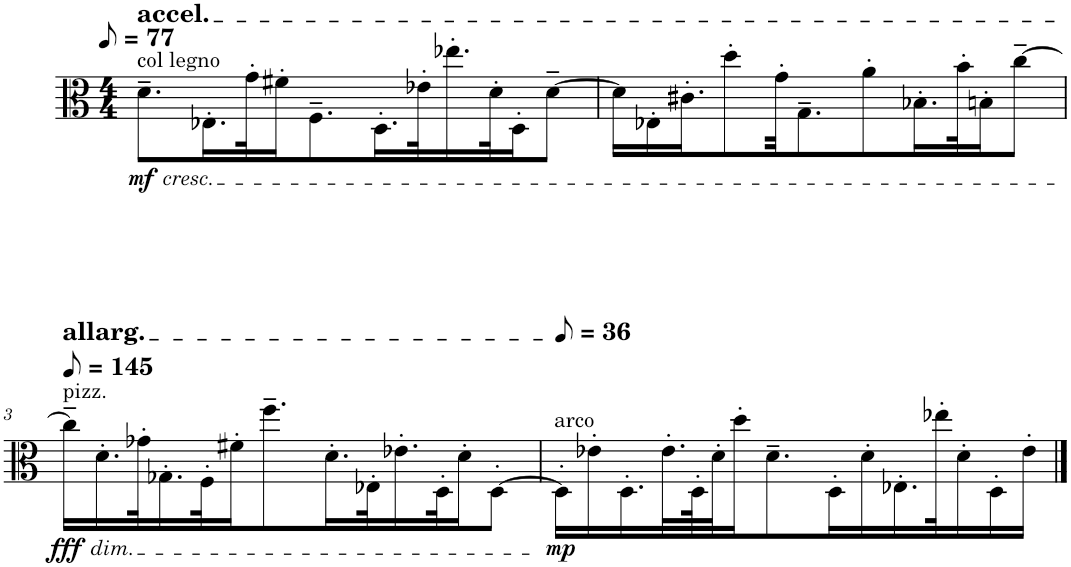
**kern	**dynam
*part1	*part1
*staff1	*staff1
*I"Viola	*
*I'Vla.	*
*clefC3	*
*k[]	*
*M4/4	*
*MM39	*
=1	=1
!LO:TX:a:t=col legno	!
!LO:TX:b:i:t=cresc.	!
!LO:TX:a:t=accel.	!
!	!LO:DY:b
8.d~\L	mf
16.E-X'\L	.
32g'\K	.
16f#X'\J	.
8.F~\	.
16.D'\L	.
32e-X'\K	.
16.ee-X'\	.
32d'\K	.
16D'\J	.
[8d~\J	.
=2	=2
16d\LL]	.
16E-X'\	.
16.c#X'\J	.
8dd'\	.
32g'\KK	.
8.G~\	.
8a'\	.
16.B-X'\L	.
32b'\K	.
16Bn'\J	.
[8cc~\J	.
!!LO:LB:g=z
=3	=3
*MM73	*
!LO:TX:a:t=pizz.	!
!LO:TX:b:i:t=dim.	!
!LO:TX:a:t=allarg.	!
!	!LO:DY:b
16cc~\LL]	fff
16.d'\	.
32g-X'\K	.
16.G-X'\	.
32F'\K	.
16f#X'\J	.
8.ff~\	.
16.d'\L	.
32E-X'\K	.
16.e-X'\	.
32D'\K	.
16d'\J	.
[8D'\J	.
=4	=4
*MM18	*
!LO:TX:a:t=arco	!
!	!LO:DY:b
16D'\LL]	mp
16e-X'\	.
16.D'\	.
32.e-'\L	.
64D'\K	.
32d'\J	.
16dd'\J	.
8.d~\	.
16D'\L	.
16d'\	.
16.E-X'\	.
32ee-X'\K	.
16d'\	.
16D'\	.
16e-'\JJ	.
==	==
*-	*-
